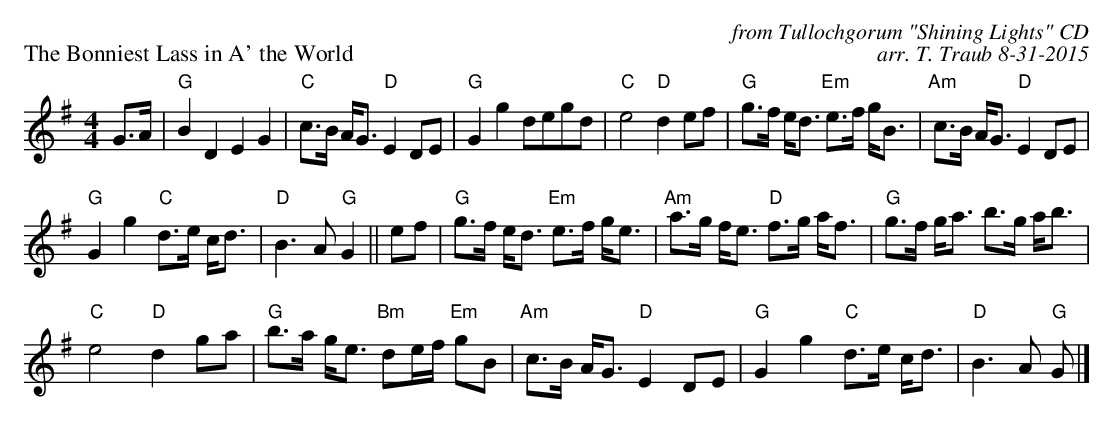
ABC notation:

X:1
P: The Bonniest Lass in A' the World
C: from Tullochgorum "Shining Lights" CD
C: arr. T. Traub 8-31-2015
M: 4/4
K: G
L: 1/8
G>A|"G"B2 D2 E2 G2|"C"c>B A<G "D"E2 DE|"G"G2 g2 degd|"C"e4 "D"d2 ef|"G"g>f e<d "Em"e>f g<B|"Am"c>B A<G "D"E2 DE|
"G"G2 g2 "C"d>e c<d|"D"B3 A "G" G2 ||ef|"G"g>f e<d "Em"e>f g<e|"Am"a>g f<e "D"f>g a<f|"G"g>f g<a b>g a<b|
"C"e4 "D"d2 ga|"G"b>a g<e "Bm"de/f/ "Em"gB|"Am"c>B A<G "D"E2 DE|"G"G2 g2 "C"d>e c<d|"D"B3 A "G"G |]
